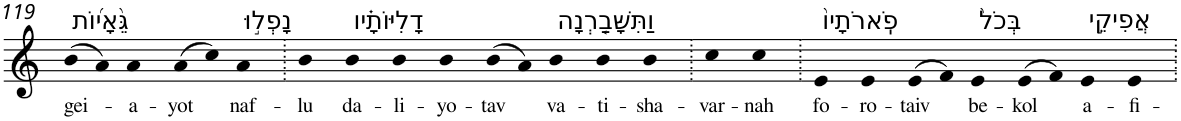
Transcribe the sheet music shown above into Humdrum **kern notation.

**kern	**text
*part1	*part1
*staff1	*staff1
*I"Piano	*
*I'Pno	*
!!LO:PB:g=z
*clefG2	*
*k[]	*
=119	=119
!LO:TX:a:t=גֵּ֨אָי֜וֹת	!
!	!LO:LY:b
(>8b	gei-
8a)	.
!	!LO:LY:b
4a	-a-
!	!LO:LY:b
(>8a	-yot
8cc)	.
!LO:TX:a:t=נָפְל֣וּ	!
!	!LO:LY:b
4a	naf-
=120.	=120.
!	!LO:LY:b
4b	-lu
!LO:TX:a:t=דָלִיּוֹתָ֗יו	!
!	!LO:LY:b
4b	da-
!	!LO:LY:b
4b	-li-
!	!LO:LY:b
4b	-yo-
!	!LO:LY:b
(>8b	-tav
8a)	.
!LO:TX:a:t=וַתִּשָּׁבַ֤רְנָה	!
!	!LO:LY:b
4b	va-
!	!LO:LY:b
4b	-ti-
!	!LO:LY:b
4b	-sha-
=121.	=121.
!	!LO:LY:b
4cc	-var-
!	!LO:LY:b
4cc	-nah
=122.	=122.
!LO:TX:a:t=פֹֽארֹתָיו֙	!
!	!LO:LY:b
4e	fo-
!	!LO:LY:b
4e	-ro-
!	!LO:LY:b
(>8e	-taiv
8f)	.
!LO:TX:a:t=בְּכֹל֙	!
!	!LO:LY:b
4e	be-
!	!LO:LY:b
(>8e	-kol
8f)	.
!LO:TX:a:t=אֲפִיקֵ֣י	!
!	!LO:LY:b
4e	a-
!	!LO:LY:b
4e	-fi-
=.	=.
*-	*-
